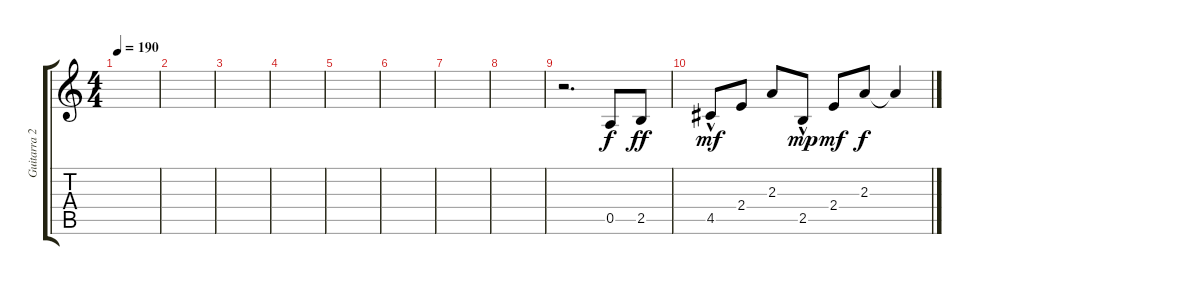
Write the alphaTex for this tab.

\track ("Guitarra 2" "Guitarra 2") {instrument overdrivenguitar}
\staff {score tabs}
\tuning (E4 B3 G3 D3 A2 E2) {hide}
\ts (4 4)
\tempo 190
\clef g2
\ks c
|
|
|
|
|
|
|
|
r.2{d} 0.5.8 2.5.8{dy ff} |
4.5{hac}.8{dy mf} 2.4.8 2.3.8 2.5{hac}.8{dy mp} 2.4.8{dy mf} 2.3.8{dy f} 2.3{t}.4
